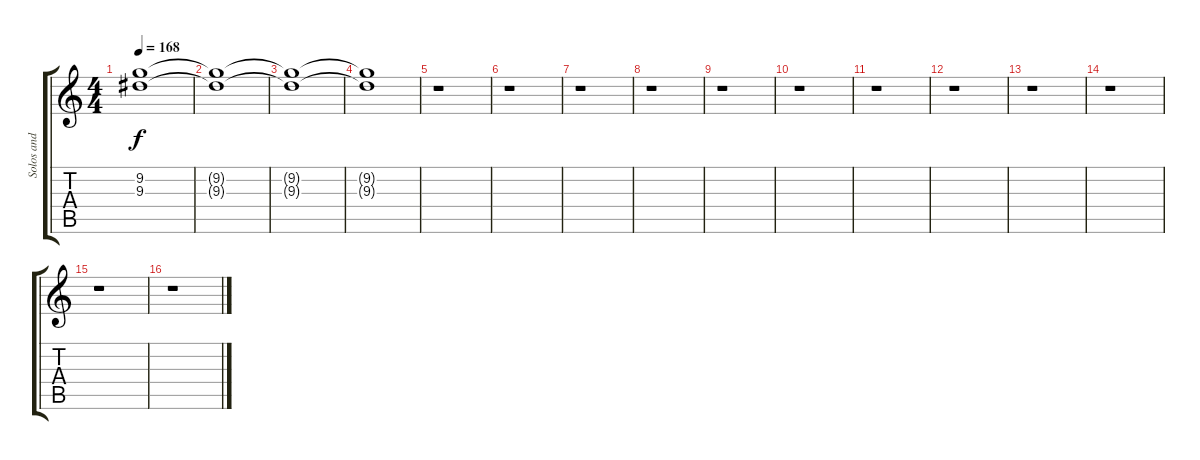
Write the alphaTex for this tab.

\track ("Solos and fills" "Solos and ") {instrument distortionguitar}
\staff {score tabs}
\tuning (Eb4 Bb3 Gb3 Db3 Ab2 Eb2) {hide}
\ts (4 4)
\tempo 168
\clef g2
\ks c
(9.2 9.3).1{dy f} |
(9.2{t} 9.3{t}).1 |
(9.2{t} 9.3{t}).1 |
(9.2{t} 9.3{t}).1 |
r.1 |
r.1 |
r.1 |
r.1 |
r.1 |
r.1 |
r.1 |
r.1 |
r.1 |
r.1 |
r.1 |
r.1
